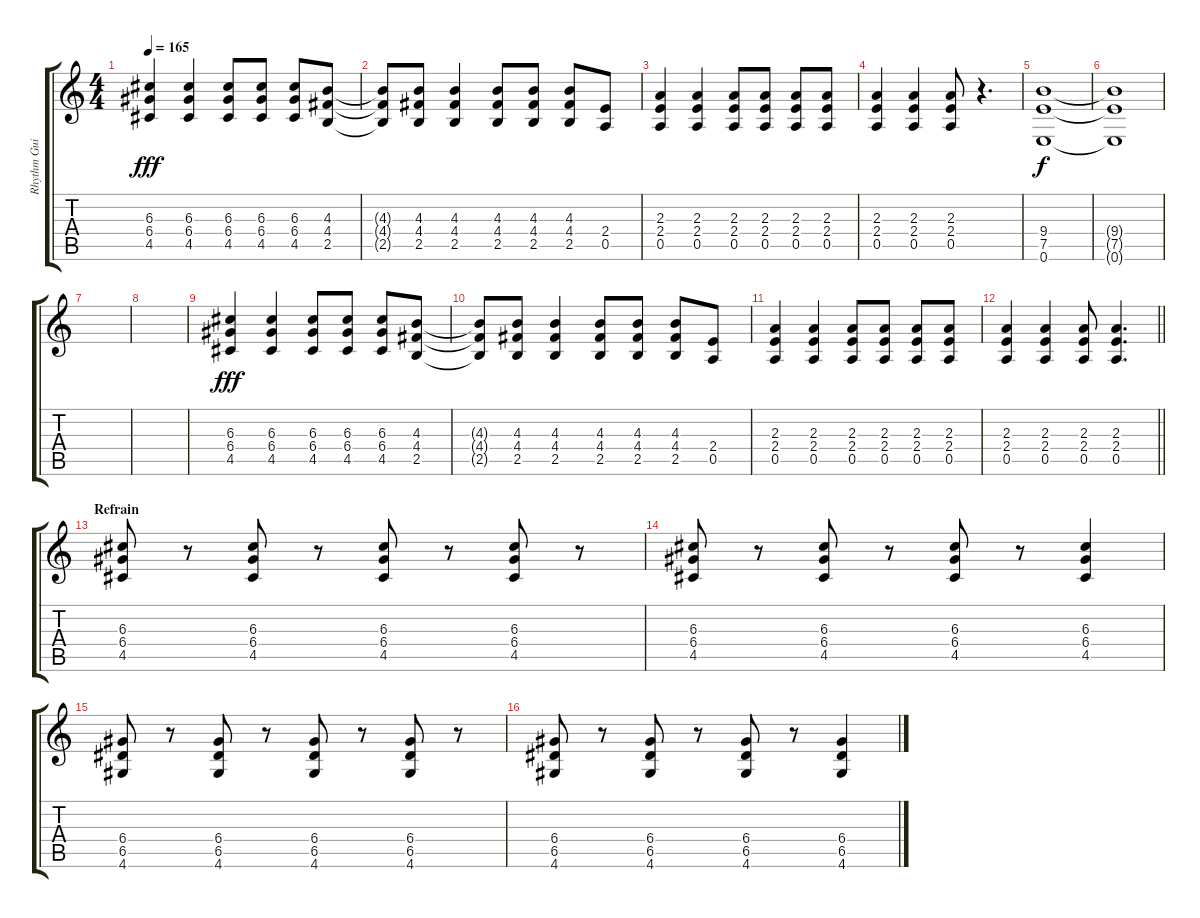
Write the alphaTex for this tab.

\track ("Rhythm Guitar" "Rhythm Gui") {instrument overdrivenguitar}
\staff {score tabs}
\tuning (E4 B3 G3 D3 A2 E2) {hide}
\ts (4 4)
\tempo 165
\clef g2
\ks c
(6.3 6.4 4.5).4{dy fff} (6.3 6.4 4.5).4 (6.3 6.4 4.5).8 (6.3 6.4 4.5).8 (6.3 6.4 4.5).8 (4.3 4.4 2.5).8 |
(4.3{t} 4.4{t} 2.5{t}).8 (4.3 4.4 2.5).8 (4.3 4.4 2.5).4 (4.3 4.4 2.5).8 (4.3 4.4 2.5).8 (4.3 4.4 2.5).8 (2.4 0.5).8 |
(2.3 2.4 0.5).4 (2.3 2.4 0.5).4 (2.3 2.4 0.5).8 (2.3 2.4 0.5).8 (2.3 2.4 0.5).8 (2.3 2.4 0.5).8 |
(2.3 2.4 0.5).4 (2.3 2.4 0.5).4 (2.3 2.4 0.5).8 r.4{d} |
(9.4 7.5 0.6).1{dy f} |
(9.4{t} 7.5{t} 0.6{t}).1 |
|
|
(6.3 6.4 4.5).4{dy fff} (6.3 6.4 4.5).4 (6.3 6.4 4.5).8 (6.3 6.4 4.5).8 (6.3 6.4 4.5).8 (4.3 4.4 2.5).8 |
(4.3{t} 4.4{t} 2.5{t}).8 (4.3 4.4 2.5).8 (4.3 4.4 2.5).4 (4.3 4.4 2.5).8 (4.3 4.4 2.5).8 (4.3 4.4 2.5).8 (2.4 0.5).8 |
(2.3 2.4 0.5).4 (2.3 2.4 0.5).4 (2.3 2.4 0.5).8 (2.3 2.4 0.5).8 (2.3 2.4 0.5).8 (2.3 2.4 0.5).8 |
\barLineRight lightlight
(2.3 2.4 0.5).4 (2.3 2.4 0.5).4 (2.3 2.4 0.5).8 (2.3 2.4 0.5).4{d} |
\section ("" "Refrain")
(6.3 6.4 4.5).8 r.8 (6.3 6.4 4.5).8 r.8 (6.3 6.4 4.5).8 r.8 (6.3 6.4 4.5).8 r.8 |
(6.3 6.4 4.5).8 r.8 (6.3 6.4 4.5).8 r.8 (6.3 6.4 4.5).8 r.8 (6.3 6.4 4.5).4 |
(6.4 6.5 4.6).8 r.8 (6.4 6.5 4.6).8 r.8 (6.4 6.5 4.6).8 r.8 (6.4 6.5 4.6).8 r.8 |
(6.4 6.5 4.6).8 r.8 (6.4 6.5 4.6).8 r.8 (6.4 6.5 4.6).8 r.8 (6.4{sl} 6.5{sl} 4.6{sl}).4
